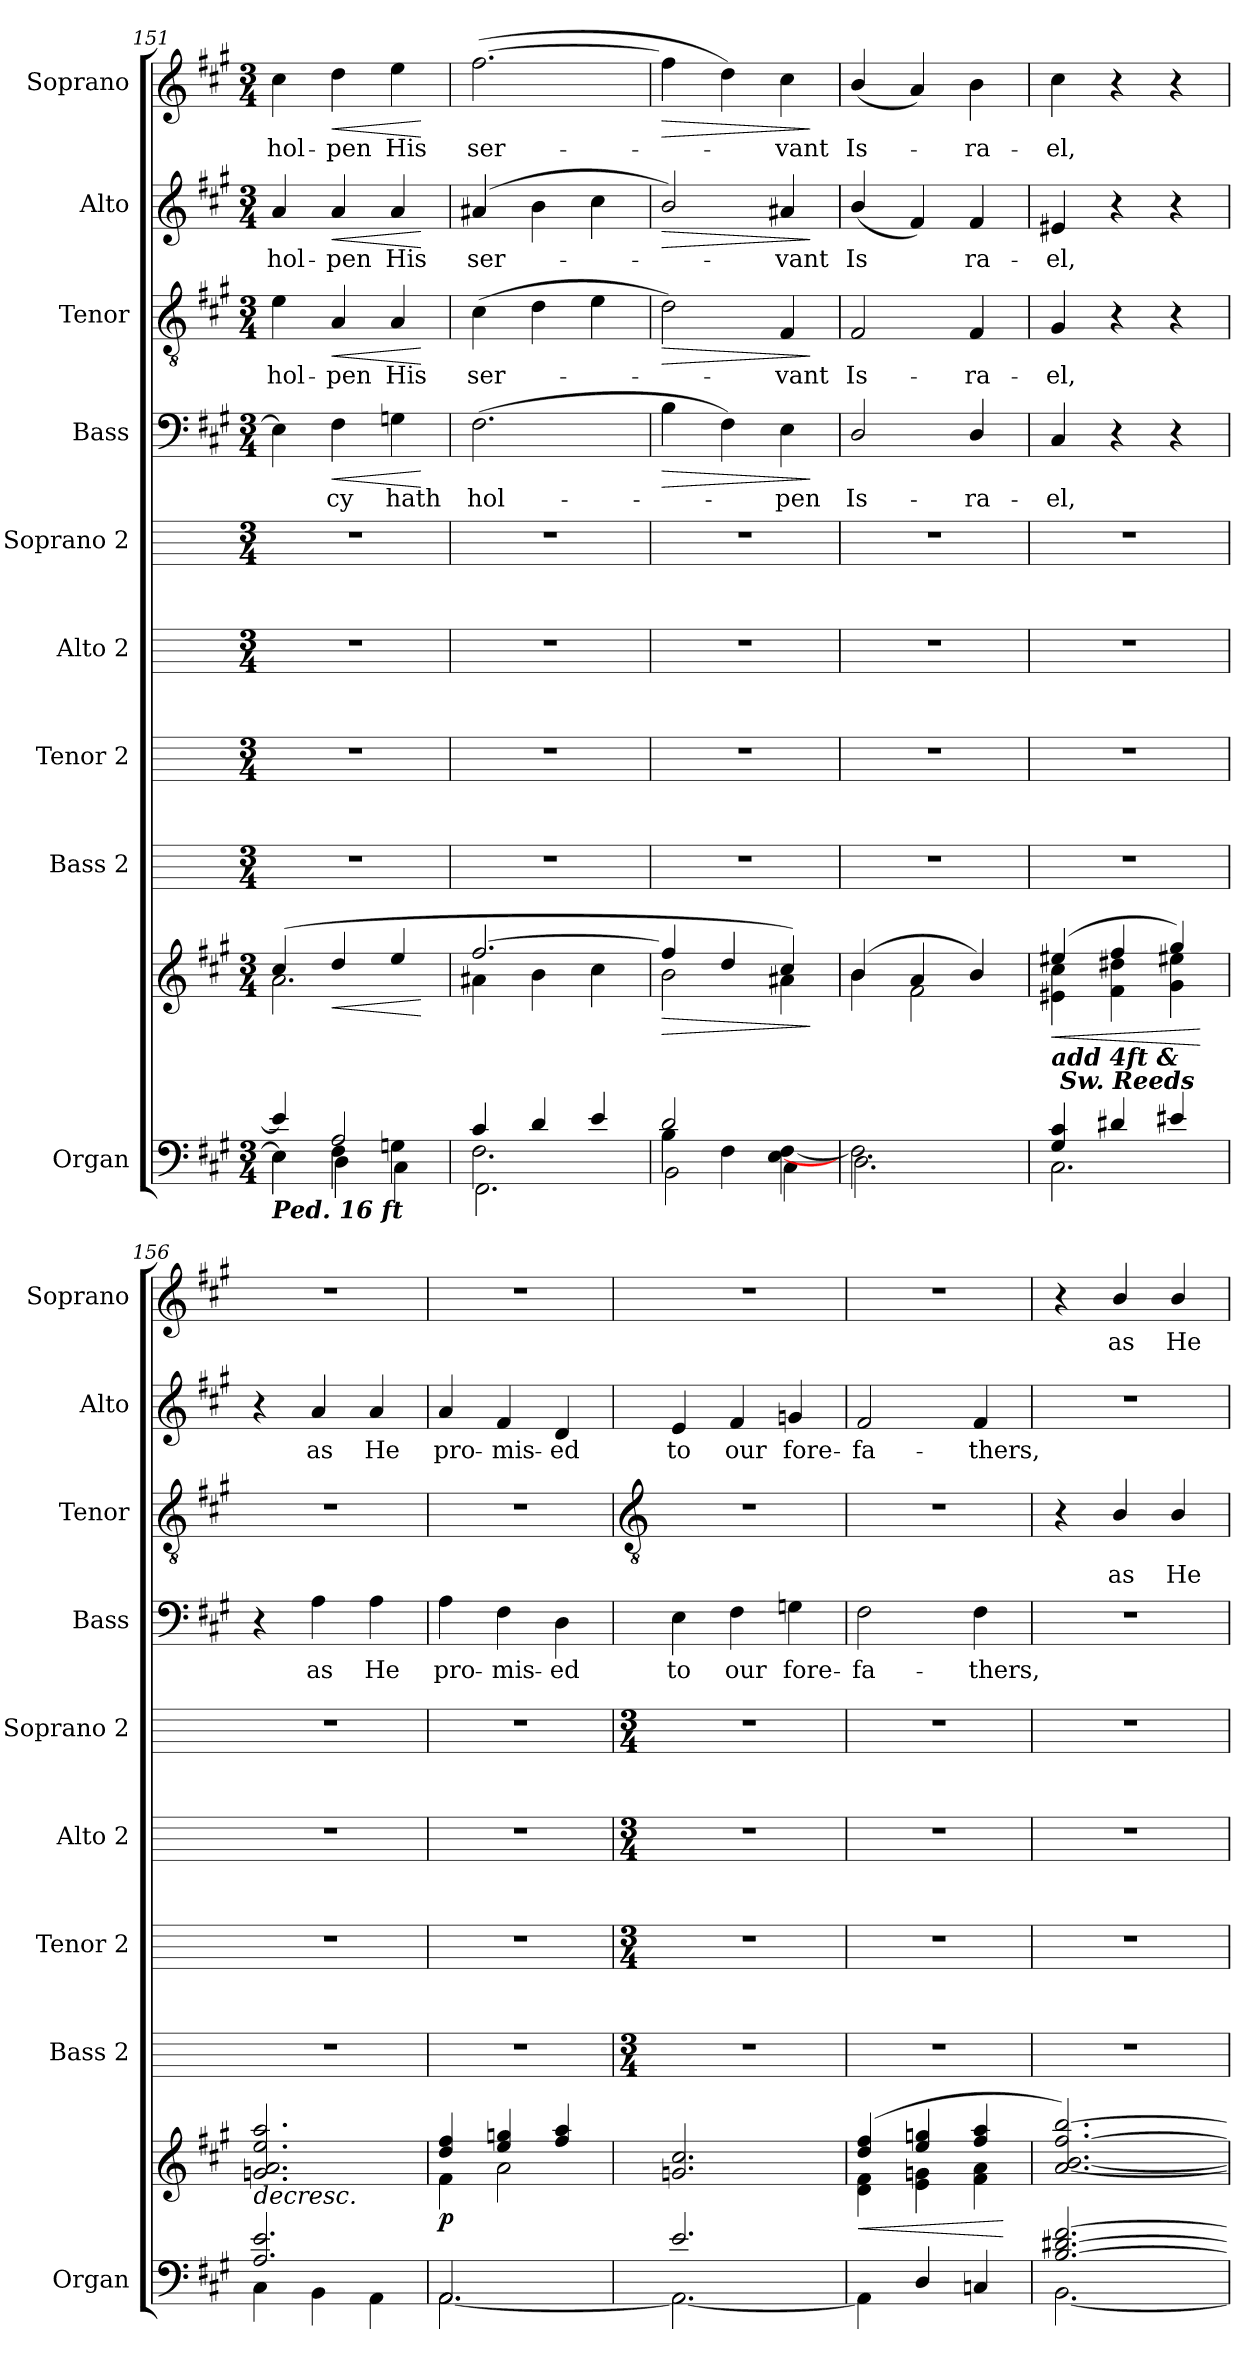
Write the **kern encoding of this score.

**kern	**kern	**dynam	**kern	**kern	**kern	**kern	**kern	**text	**dynam	**kern	**text	**dynam	**kern	**text	**dynam	**kern	**text	**dynam
*part9	*part9	*part9	*part8	*part7	*part6	*part5	*part4	*part4	*part4	*part3	*part3	*part3	*part2	*part2	*part2	*part1	*part1	*part1
*staff10	*staff9	*staff9/10	*staff8	*staff7	*staff6	*staff5	*staff4	*staff4	*staff4	*staff3	*staff3	*staff3	*staff2	*staff2	*staff2	*staff1	*staff1	*staff1
*I"Organ	*	*	*I"Bass 2	*I"Tenor 2	*I"Alto 2	*I"Soprano 2	*I"Bass	*	*	*I"Tenor	*	*	*I"Alto	*	*	*I"Soprano	*	*
*I'Organ	*	*	*I'Bass 2	*I'Tenor 2	*I'Alto 2	*I'Soprano 2	*I'Bass	*	*	*I'Tenor	*	*	*I'Alto	*	*	*I'Soprano	*	*
*clefF4	*clefG2	*	*	*	*	*	*clefF4	*	*	*clefGv2	*	*	*clefG2	*	*	*clefG2	*	*
*k[f#c#g#]	*k[f#c#g#]	*	*	*	*	*	*k[f#c#g#]	*	*	*k[f#c#g#]	*	*	*k[f#c#g#]	*	*	*k[f#c#g#]	*	*
*A:	*A:	*	*	*	*	*	*A:	*	*	*A:	*	*	*A:	*	*	*A:	*	*
*M3/4	*M3/4	*	*M3/4	*M3/4	*M3/4	*M3/4	*M3/4	*	*	*M3/4	*	*	*M3/4	*	*	*M3/4	*	*
=151	=151	=151	=151	=151	=151	=151	=151	=151	=151	=151	=151	=151	=151	=151	=151	=151	=151	=151
*^	*^	*	*	*	*	*	*	*	*	*	*	*	*	*	*	*	*	*
*	*^	*	*	*	*	*	*	*	*	*	*	*	*	*	*	*	*	*	*	*
!LO:TX:b:Bi:t=Ped. 16 ft	!	!	!	!	!	!	!	!	!	!	!	!	!	!	!	!	!	!	!	!	!
!	!	!	!	!	!	!	!	!	!	!	!	!	!	!LO:LY:b	!	!	!LO:LY:b	!	!	!LO:LY:b	!
4e/]	4E\]	4E\	(>4cc#/	2.a\	.	2.r	2.r	2.r	2.r	4E]	.	.	4e	hol-	.	4a	hol-	.	4cc#	hol-	.
!	!	!	!	!	!LO:HP:b	!	!	!	!	!	!LO:LY:b	!LO:HP:b	!	!LO:LY:b	!LO:HP:b	!	!LO:LY:b	!LO:HP:b	!	!LO:LY:b	!LO:HP:b
2A/	4F#\	4D\	4dd/	.	<	.	.	.	.	4F#	cy	<	4A	-pen	<	4a	-pen	<	4dd	-pen	<
!	!	!	!	!	!	!	!	!	!	!	!LO:LY:b	!	!	!LO:LY:b	!	!	!LO:LY:b	!	!	!LO:LY:b	!
.	4Gn\	4C#\	4ee/	.	.	.	.	.	.	4Gn	hath	.	4A	His	.	4a	His	.	4ee	His	.
*v	*v	*v	*	*	*	*	*	*	*	*	*	*	*	*	*	*	*	*	*	*	*
*	*v	*v	*	*	*	*	*	*	*	*	*	*	*	*	*	*	*	*	*
.	.	[	.	.	.	.	.	.	[	.	.	[	.	.	[	.	.	[
=152	=152	=152	=152	=152	=152	=152	=152	=152	=152	=152	=152	=152	=152	=152	=152	=152	=152	=152
*^	*^	*	*	*	*	*	*	*	*	*	*	*	*	*	*	*	*	*
*	*^	*	*	*	*	*	*	*	*	*	*	*	*	*	*	*	*	*	*	*
!	!	!	!	!	!	!	!	!	!	!	!LO:LY:b	!	!	!LO:LY:b	!	!	!LO:LY:b	!	!	!LO:LY:b	!
4c#/	2.F#\	2.FF#\	[2.ff#/	4a#X\	.	2.r	2.r	2.r	2.r	(>2.F#	hol-	.	(>4c#	ser-	.	(>4a#X	ser-	.	(>[2.ff#	ser-	.
4d/	.	.	.	4b\	.	.	.	.	.	.	.	.	4d	.	.	4b	.	.	.	.	.
4e/	.	.	.	4cc#\	.	.	.	.	.	.	.	.	4e	.	.	4cc#	.	.	.	.	.
=153	=153	=153	=153	=153	=153	=153	=153	=153	=153	=153	=153	=153	=153	=153	=153	=153	=153	=153	=153	=153	=153
!	!	!	!	!	!LO:HP:b	!	!	!	!	!	!	!LO:HP:b	!	!	!LO:HP:b	!	!	!LO:HP:b	!	!	!LO:HP:b
2d/	4B\	2BB\	4ff#/]	2b\	>	2.r	2.r	2.r	2.r	4B	.	>	2d)	.	>	2b/)	.	>	4ff#]	.	>
.	4F#\	.	4dd/	.	.	.	.	.	.	4F#)	.	.	.	.	.	.	.	.	4dd)	.	.
!	!	!	!	!	!	!	!	!	!	!	!LO:LY:b	!	!	!LO:LY:b	!	!	!LO:LY:b	!	!	!LO:LY:b	!
4ryy	[4E\ [4F#\	4C#\	4cc#/)	4a#X\	.	.	.	.	.	4E	pen	.	4F#	vant	.	4a#X	vant	.	4cc#	vant	.
*v	*v	*v	*	*	*	*	*	*	*	*	*	*	*	*	*	*	*	*	*	*	*
*	*v	*v	*	*	*	*	*	*	*	*	*	*	*	*	*	*	*	*	*
.	.	]	.	.	.	.	.	.	]	.	.	]	.	.	]	.	.	]
=154	=154	=154	=154	=154	=154	=154	=154	=154	=154	=154	=154	=154	=154	=154	=154	=154	=154	=154
!LO:N:vis=1	!	!	!	!	!	!	!	!LO:LY:b	!	!	!LO:LY:b	!	!	!LO:LY:b	!	!	!LO:LY:b	!
*^	*^	*	*	*	*	*	*	*	*	*	*	*	*	*	*	*	*	*
*	*^	*	*	*	*	*	*	*	*	*	*	*	*	*	*	*	*	*	*	*
2.ryy	2.F#\]	2.D\	(>4b/	4b\	.	2.r	2.r	2.r	2.r	2D/	Is-	.	2F#	Is-	.	(4b/	Is	.	(<4b/	Is-	.
.	.	.	4a/	2f#\	.	.	.	.	.	.	.	.	.	.	.	4f#)	.	.	4a)	.	.
!	!	!	!	!	!	!	!	!	!	!	!LO:LY:b	!	!	!LO:LY:b	!	!	!LO:LY:b	!	!	!LO:LY:b	!
.	.	.	4b/)	.	.	.	.	.	.	4D/	-ra-	.	4F#	-ra-	.	4f#	ra-	.	4b	ra-	.
=155	=155	=155	=155	=155	=155	=155	=155	=155	=155	=155	=155	=155	=155	=155	=155	=155	=155	=155	=155	=155	=155
!LO:TX:a:Bi:t=add 4ft &\n Sw. Reeds	!	!	!	!	!	!	!	!	!	!	!	!	!	!	!	!	!	!	!	!	!
!	!LO:N:vis=1	!	!	!	!LO:HP:b	!	!	!	!	!	!LO:LY:b	!	!	!LO:LY:b	!	!	!LO:LY:b	!	!	!LO:LY:b	!
4G#/ 4c#/	2.ryy	2.C#\	(>4ee#X/	4e#X\ 4cc#\	<	2.r	2.r	2.r	2.r	4C#	-el,	.	4G#	-el,	.	4e#X	-el,	.	4cc#	-el,	.
4d#X/	.	.	4ff#/	4f#\ 4dd#X\	.	.	.	.	.	4r	.	.	4r	.	.	4r	.	.	4r	.	.
4e#X/	.	.	4gg#/)	4g#\ 4ee#X\	.	.	.	.	.	4r	.	.	4r	.	.	4r	.	.	4r	.	.
*v	*v	*v	*	*	*	*	*	*	*	*	*	*	*	*	*	*	*	*	*	*	*
*	*v	*v	*	*	*	*	*	*	*	*	*	*	*	*	*	*	*	*	*
.	.	[	.	.	.	.	.	.	.	.	.	.	.	.	.	.	.	.
=156	=156	=156	=156	=156	=156	=156	=156	=156	=156	=156	=156	=156	=156	=156	=156	=156	=156	=156
*^	*	*	*	*	*	*	*	*	*	*	*	*	*	*	*	*	*	*
*	*^	*	*	*	*	*	*	*	*	*	*	*	*	*	*	*	*	*	*
!	!	!LO:N:vis=1	!	!LO:HP:b	!	!	!	!	!	!	!	!LO:N:vis=1	!	!	!	!	!	!LO:N:vis=1	!	!
*	*	*	*^	*	*	*	*	*	*	*	*	*	*	*	*	*	*	*	*	*
2.A/ 2.e/	4C#\	2.ryy	2.gn/ 2.a/ 2.ee/ 2.aa/	2ryy	>	2.r	2.r	2.r	2.r	4r	.	.	2.r	.	.	4r	.	.	2.r	.	.
!	!	!	!	!	!	!	!	!	!	!	!LO:LY:b	!	!	!	!	!	!LO:LY:b	!	!	!	!
.	4BB\	.	.	.	.	.	.	.	.	4A	as	.	.	.	.	4a	as	.	.	.	.
!	!	!	!	!	!	!	!	!	!	!	!LO:LY:b	!	!	!	!	!	!LO:LY:b	!	!	!	!
.	4AA\	.	.	4ryy	.	.	.	.	.	4A	He	.	.	.	.	4a	He	.	.	.	.
=157	=157	=157	=157	=157	=157	=157	=157	=157	=157	=157	=157	=157	=157	=157	=157	=157	=157	=157	=157	=157	=157
!	!	!LO:N:vis=1	!	!	!LO:DY:b	!	!	!	!	!	!LO:LY:b	!	!LO:N:vis=1	!	!	!	!LO:LY:b	!	!LO:N:vis=1	!	!
2.AA/	[2.AA\	2.ryy	4dd/ 4ff#/	4f#\	p	2.r	2.r	2.r	2.r	4A	pro-	.	2.r	.	.	4a	pro-	.	2.r	.	.
!	!	!	!	!	!	!	!	!	!	!	!LO:LY:b	!	!	!	!	!	!LO:LY:b	!	!	!	!
.	.	.	4ee/ 4ggn/	2a\	]	.	.	.	.	4F#	-mis-	.	.	.	.	4f#	-mis-	.	.	.	.
!	!	!	!	!	!	!	!	!	!	!	!LO:LY:b	!	!	!	!	!	!LO:LY:b	!	!	!	!
.	.	.	4ff#/ 4aa/	.	.	.	.	.	.	4D	-ed	.	.	.	.	4d	-ed	.	.	.	.
!!LO:LB:g=z
=158	=158	=158	=158	=158	=158	=158	=158	=158	=158	=158	=158	=158	=158	=158	=158	=158	=158	=158	=158	=158	=158
*	*	*	*	*	*	*	*	*	*	*	*	*	*clefGv2	*	*	*	*	*	*	*	*
*	*	*	*	*	*	*M3/4	*M3/4	*M3/4	*M3/4	*	*	*	*	*	*	*	*	*	*	*	*
!	!	!LO:N:vis=1	!	!	!	!	!	!	!	!	!LO:LY:b	!	!LO:N:vis=1	!	!	!	!LO:LY:b	!	!LO:N:vis=1	!	!
2.e/	2.AA\_	2.ryy	2.gn/ 2.cc#/	2ryy	.	2.r	2.r	2.r	2.r	4E	to	.	2.r	.	.	4e	to	.	2.r	.	.
!	!	!	!	!	!	!	!	!	!	!	!LO:LY:b	!	!	!	!	!	!LO:LY:b	!	!	!	!
.	.	.	.	.	.	.	.	.	.	4F#	our	.	.	.	.	4f#	our	.	.	.	.
!	!	!	!	!	!	!	!	!	!	!	!LO:LY:b	!	!	!	!	!	!LO:LY:b	!	!	!	!
.	.	.	.	4ryy	.	.	.	.	.	4Gn	fore-	.	.	.	.	4gn	fore-	.	.	.	.
=159	=159	=159	=159	=159	=159	=159	=159	=159	=159	=159	=159	=159	=159	=159	=159	=159	=159	=159	=159	=159	=159
!	!	!LO:N:vis=1	!	!	!LO:HP:b	!	!	!	!	!	!LO:LY:b	!	!LO:N:vis=1	!	!	!	!LO:LY:b	!	!LO:N:vis=1	!	!
4ryy	4AA\]	2.ryy	(>4dd/ 4ff#/	4d\ 4f#\	<	2.r	2.r	2.r	2.r	2F#	-fa-	.	2.r	.	.	2f#	-fa-	.	2.r	.	.
4D/	2ryy	.	4ee/ 4ggn/	4e\ 4gn\	.	.	.	.	.	.	.	.	.	.	.	.	.	.	.	.	.
!	!	!	!	!	!	!	!	!	!	!	!LO:LY:b	!	!	!	!	!	!LO:LY:b	!	!	!	!
4Cn/	.	.	4ff#/ 4aa/	4f#\ 4a\	.	.	.	.	.	4F#	-thers,	.	.	.	.	4f#	-thers,	.	.	.	.
*v	*v	*v	*	*	*	*	*	*	*	*	*	*	*	*	*	*	*	*	*	*	*
*	*v	*v	*	*	*	*	*	*	*	*	*	*	*	*	*	*	*	*	*
.	.	[	.	.	.	.	.	.	.	.	.	.	.	.	.	.	.	.
=160	=160	=160	=160	=160	=160	=160	=160	=160	=160	=160	=160	=160	=160	=160	=160	=160	=160	=160
*^	*	*	*	*	*	*	*	*	*	*	*	*	*	*	*	*	*	*
*	*^	*	*	*	*	*	*	*	*	*	*	*	*	*	*	*	*	*	*
!	!	!LO:N:vis=1	!	!	!	!	!	!	!LO:N:vis=1	!	!	!	!	!	!LO:N:vis=1	!	!	!	!	!
*	*	*	*^	*	*	*	*	*	*	*	*	*	*	*	*	*	*	*	*	*
[2.B/ [2.d#X/ [2.f#/	[2.BB\	2.ryy	[2.a/ [2.b/ [2.ff#/ [2.bb/)	2ryy	.	2.r	2.r	2.r	2.r	2.r	.	.	4r	.	.	2.r	.	.	4r	.	.
!	!	!	!	!	!	!	!	!	!	!	!	!	!	!LO:LY:b	!	!	!	!	!	!LO:LY:b	!
.	.	.	.	.	.	.	.	.	.	.	.	.	4B/	as	.	.	.	.	4b/	as	.
!	!	!	!	!	!	!	!	!	!	!	!	!	!	!LO:LY:b	!	!	!	!	!	!LO:LY:b	!
.	.	.	.	4ryy	.	.	.	.	.	.	.	.	4B/	He	.	.	.	.	4b/	He	.
*v	*v	*v	*	*	*	*	*	*	*	*	*	*	*	*	*	*	*	*	*	*	*
*	*v	*v	*	*	*	*	*	*	*	*	*	*	*	*	*	*	*	*	*
=	=	=	=	=	=	=	=	=	=	=	=	=	=	=	=	=	=	=
*-	*-	*-	*-	*-	*-	*-	*-	*-	*-	*-	*-	*-	*-	*-	*-	*-	*-	*-
